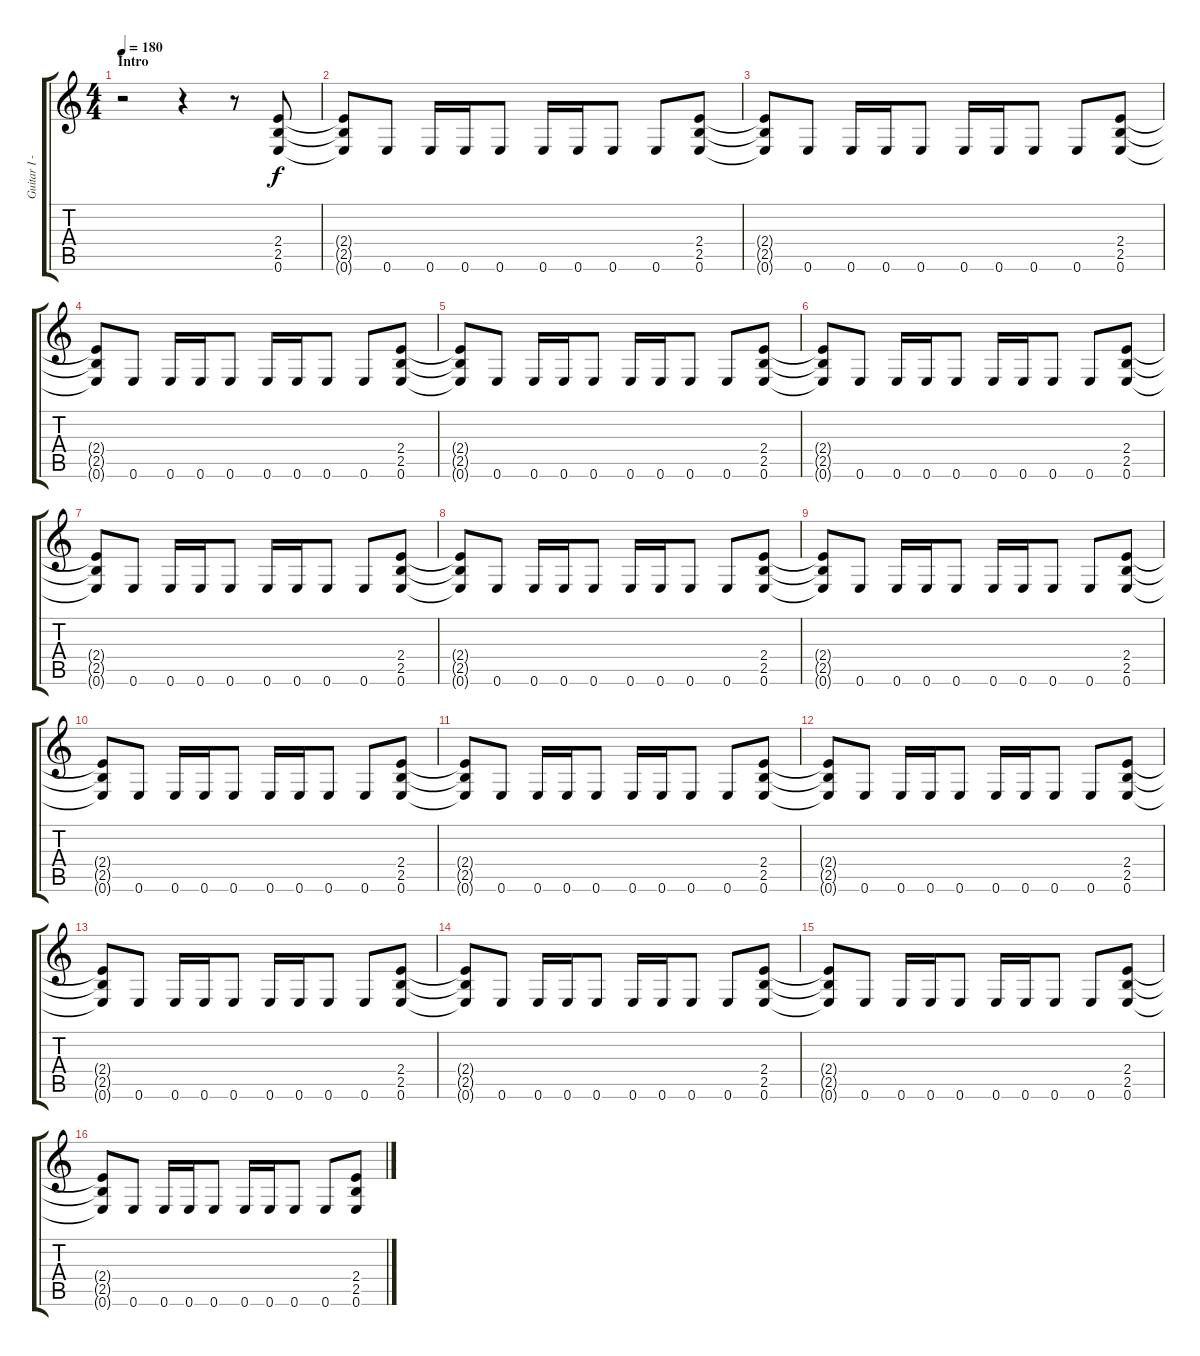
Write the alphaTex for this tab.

\track ("Guitar I - James" "Guitar I -") {instrument distortionguitar}
\staff {score tabs}
\tuning (E4 B3 G3 D3 A2 E2) {hide}
\ts (4 4)
\section ("" "Intro")
\tempo 180
\clef g2
\ks c
r.2{dy f instrument distortionguitar} r.4 r.8 (2.4 2.5 0.6).8 |
(2.4{t} 2.5{t} 0.6{t}).8 0.6.8 0.6.16 0.6.16 0.6.8 0.6.16 0.6.16 0.6.8 0.6.8 (2.4 2.5 0.6).8 |
(2.4{t} 2.5{t} 0.6{t}).8 0.6.8 0.6.16 0.6.16 0.6.8 0.6.16 0.6.16 0.6.8 0.6.8 (2.4 2.5 0.6).8 |
(2.4{t} 2.5{t} 0.6{t}).8 0.6.8 0.6.16 0.6.16 0.6.8 0.6.16 0.6.16 0.6.8 0.6.8 (2.4 2.5 0.6).8 |
(2.4{t} 2.5{t} 0.6{t}).8 0.6.8 0.6.16 0.6.16 0.6.8 0.6.16 0.6.16 0.6.8 0.6.8 (2.4 2.5 0.6).8 |
(2.4{t} 2.5{t} 0.6{t}).8 0.6.8 0.6.16 0.6.16 0.6.8 0.6.16 0.6.16 0.6.8 0.6.8 (2.4 2.5 0.6).8 |
(2.4{t} 2.5{t} 0.6{t}).8 0.6.8 0.6.16 0.6.16 0.6.8 0.6.16 0.6.16 0.6.8 0.6.8 (2.4 2.5 0.6).8 |
(2.4{t} 2.5{t} 0.6{t}).8 0.6.8 0.6.16 0.6.16 0.6.8 0.6.16 0.6.16 0.6.8 0.6.8 (2.4 2.5 0.6).8 |
(2.4{t} 2.5{t} 0.6{t}).8 0.6.8 0.6.16 0.6.16 0.6.8 0.6.16 0.6.16 0.6.8 0.6.8 (2.4 2.5 0.6).8 |
(2.4{t} 2.5{t} 0.6{t}).8 0.6.8 0.6.16 0.6.16 0.6.8 0.6.16 0.6.16 0.6.8 0.6.8 (2.4 2.5 0.6).8 |
(2.4{t} 2.5{t} 0.6{t}).8 0.6.8 0.6.16 0.6.16 0.6.8 0.6.16 0.6.16 0.6.8 0.6.8 (2.4 2.5 0.6).8 |
(2.4{t} 2.5{t} 0.6{t}).8 0.6.8 0.6.16 0.6.16 0.6.8 0.6.16 0.6.16 0.6.8 0.6.8 (2.4 2.5 0.6).8 |
(2.4{t} 2.5{t} 0.6{t}).8 0.6.8 0.6.16 0.6.16 0.6.8 0.6.16 0.6.16 0.6.8 0.6.8 (2.4 2.5 0.6).8 |
(2.4{t} 2.5{t} 0.6{t}).8 0.6.8 0.6.16 0.6.16 0.6.8 0.6.16 0.6.16 0.6.8 0.6.8 (2.4 2.5 0.6).8 |
(2.4{t} 2.5{t} 0.6{t}).8 0.6.8 0.6.16 0.6.16 0.6.8 0.6.16 0.6.16 0.6.8 0.6.8 (2.4 2.5 0.6).8 |
(2.4{t} 2.5{t} 0.6{t}).8 0.6.8 0.6.16 0.6.16 0.6.8 0.6.16 0.6.16 0.6.8 0.6.8 (2.4 2.5 0.6).8
